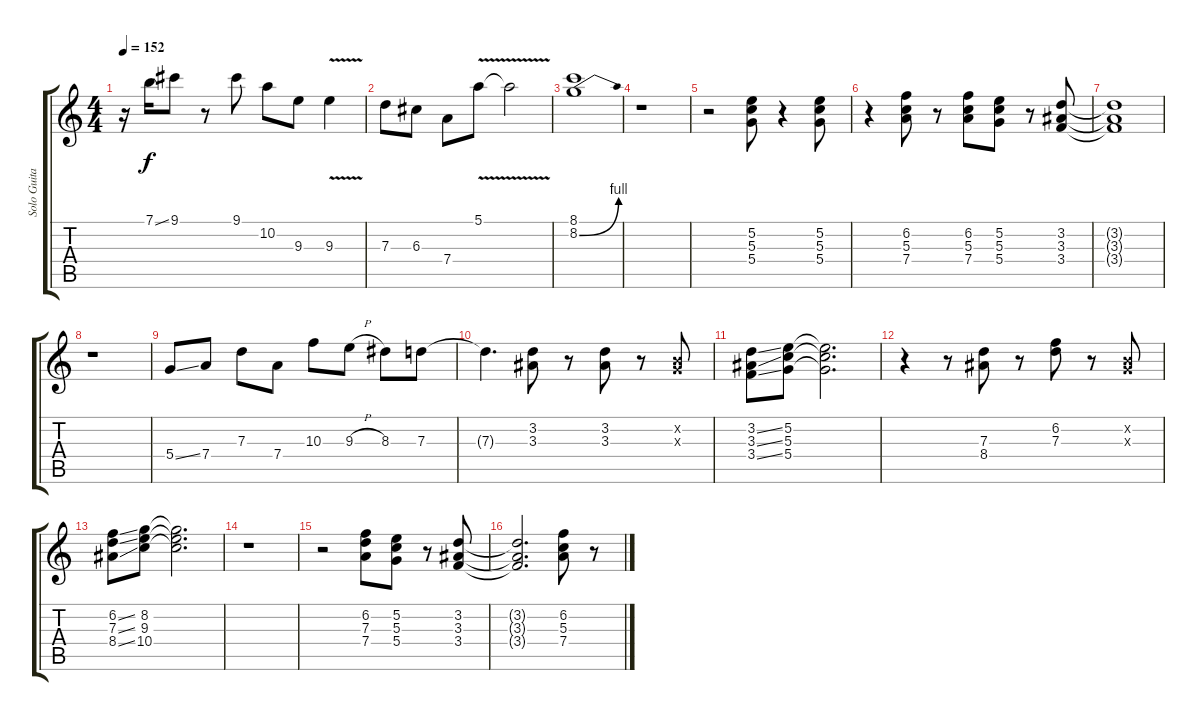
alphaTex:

\track ("Solo Guitar" "Solo Guita") {instrument electricguitarclean}
\staff {score tabs}
\tuning (E4 B3 G3 D3 A2 E2) {hide}
\ts (4 4)
\tempo 152
\clef g2
\ks c
r.16{dy f} 7.1{ss}.16 9.1.8 r.8 9.1.8 10.2.8 9.3.8 9.3{v}.4 |
7.3.8 6.3.8 7.4.8 5.1{v}.8 5.1{t}.2 |
(8.1 8.2{be (bend 0 0 60 4)}).1 |
r.1 |
r.2 (5.2 5.3 5.4).8 r.4 (5.2 5.3 5.4).8 |
r.4 (6.2 5.3 7.4).8 r.8 (6.2 5.3 7.4).8 (5.2 5.3 5.4).8 r.8 (3.2 3.3 3.4).8 |
(3.2{t} 3.3{t} 3.4{t}).1 |
r.1 |
5.4{ss}.8 7.4.8 7.3.8 7.4.8 10.3.8 9.3{h}.8 8.3.8 7.3.8 |
7.3{t}.4{d} (3.2 3.3).8 r.8 (3.2 3.3).8 r.8 (0.2{x} 0.3{x}).8 |
(3.2{ss} 3.3{ss} 3.4{ss}).8 (5.2 5.3 5.4).8 (5.2{t} 5.3{t} 5.4{t}).2{d} |
r.4 r.8 (7.3 8.4).8 r.8 (6.2 7.3).8 r.8 (0.2{x} 0.3{x}).8 |
(6.2{ss} 7.3{ss} 8.4{ss}).8 (8.2 9.3 10.4).8 (8.2{t} 9.3{t} 10.4{t}).2{d} |
r.1 |
r.2 (6.2 7.3 7.4).8 (5.2 5.3 5.4).8 r.8 (3.2 3.3 3.4).8 |
(3.2{t} 3.3{t} 3.4{t}).2{d} (6.2 5.3 7.4).8 r.8
